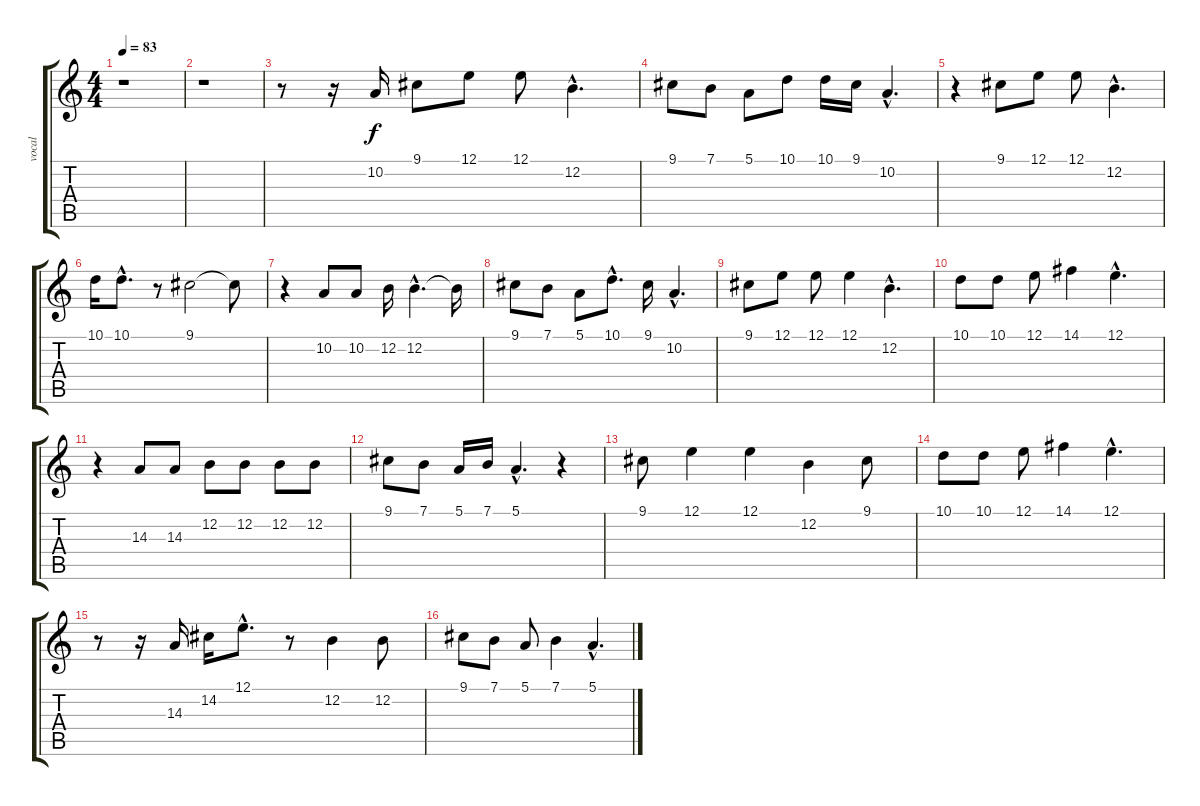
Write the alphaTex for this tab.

\track ("vocal" "vocal") {instrument harmonica}
\staff {score tabs}
\tuning (E4 B3 G3 D3 A2 E2) {hide}
\ts (4 4)
\tempo 83
\clef g2
\ks c
r.1{dy f} |
r.1 |
r.8 r.16 10.2.16 9.1.8 12.1.8 12.1.8 12.2{hac}.4{d} |
9.1.8 7.1.8 5.1.8 10.1.8 10.1.16 9.1.16 10.2{hac}.4{d} |
r.4 9.1.8 12.1.8 12.1.8 12.2{hac}.4{d} |
10.1.16 10.1{hac}.8{d} r.8 9.1.2 9.1{t}.8 |
r.4 10.2.8 10.2.8 12.2.16 12.2{hac}.4{d} 12.2{t}.16 |
9.1.8 7.1.8 5.1.8 10.1{hac}.8{d} 9.1.16 10.2{hac}.4{d} |
9.1.8 12.1.8 12.1.8 12.1.4 12.2{hac}.4{d} |
10.1.8 10.1.8 12.1.8 14.1.4 12.1{hac}.4{d} |
r.4 14.3.8 14.3.8 12.2.8 12.2.8 12.2.8 12.2.8 |
9.1.8 7.1.8 5.1.16 7.1.16 5.1{hac}.4{d} r.4 |
9.1.8 12.1.4 12.1.4 12.2.4 9.1.8 |
10.1.8 10.1.8 12.1.8 14.1.4 12.1{hac}.4{d} |
r.8 r.16 14.3.16 14.2.16 12.1{hac}.8{d} r.8 12.2.4 12.2.8 |
9.1.8 7.1.8 5.1.8 7.1.4 5.1{hac}.4{d}
